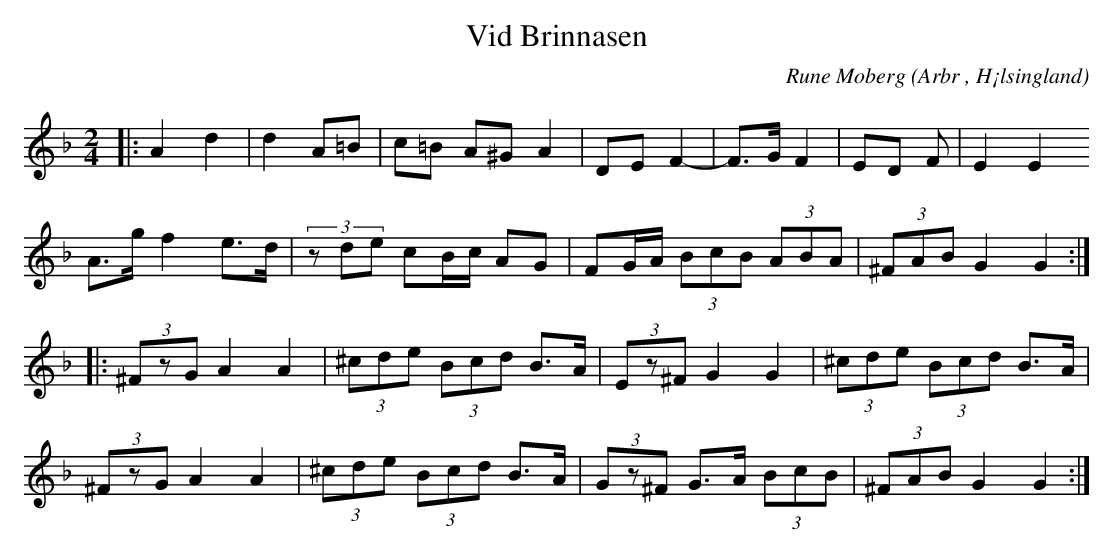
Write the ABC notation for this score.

X:1
T:Vid Brinnasen
C: Rune Moberg
O:Arbr , H¡lsingland
M:2/4
L:1/8
K:Dm
|: A2 d2|d2 A=B|c=B A^G A2|DE F2-|F>G F2|ED F|E2 E2
A>g f2 e>d|(3zde cB/c/ AG|FG/A/ (3BcB (3ABA|(3^FAB G2 G2:|
|:(3^FzG A2 A2|(3^cde (3Bcd B>A|(3Ez^F G2 G2|(3^cde (3Bcd B>A|
(3^FzG A2 A2|(3^cde (3Bcd B>A| (3Gz^F G>A (3BcB|(3^FAB G2 G2:|
